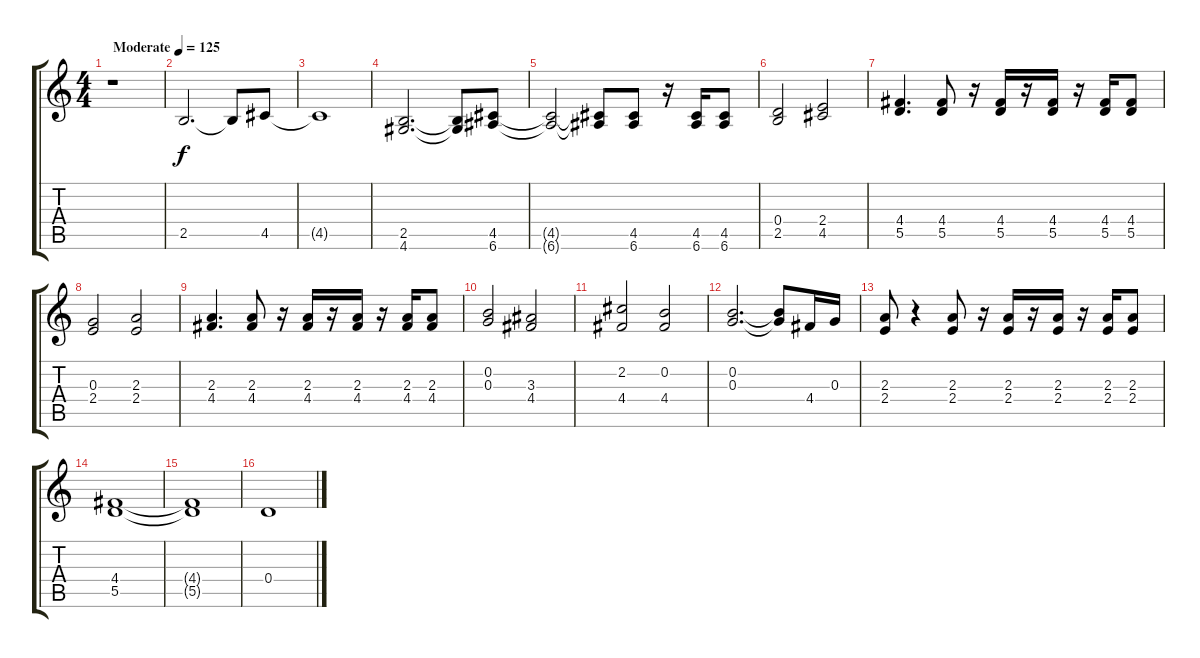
\track "" {instrument distortionguitar}
\staff {score tabs}
\tuning (E4 B3 G3 D3 A2 E2) {hide}
\ts (4 4)
\tempo (125 "Moderate")
\clef g2
\ks c
r.1{dy f instrument distortionguitar} |
2.5.2{d} 2.5{t}.8 4.5.8 |
4.5{t}.1 |
(2.5 4.6).2{d} (2.5{t} 4.6{t}).8 (4.5 6.6).8 |
(4.5{t} 6.6{t}).2 (4.5{t} 6.6{t}).8 (4.5 6.6).8 r.16 (4.5 6.6).16 (4.5 6.6).8 |
(0.4 2.5).2 (2.4 4.5).2 |
(4.4 5.5).4{d} (4.4 5.5).8 r.16 (4.4 5.5).16 r.16 (4.4 5.5).16 r.16 (4.4 5.5).16 (4.4 5.5).8 |
(0.3 2.4).2 (2.3 2.4).2 |
(2.3 4.4).4{d} (2.3 4.4).8 r.16 (2.3 4.4).16 r.16 (2.3 4.4).16 r.16 (2.3 4.4).16 (2.3 4.4).8 |
(0.2 0.3).2 (3.3 4.4).2 |
(2.2 4.4).2 (0.2 4.4).2 |
(0.2 0.3).2{d} (0.2{t} 0.3{t}).8 4.4.16 0.3.16 |
(2.3 2.4).8 r.4 (2.3 2.4).8 r.16 (2.3 2.4).16 r.16 (2.3 2.4).16 r.16 (2.3 2.4).16 (2.3 2.4).8 |
(4.4 5.5).1 |
(4.4{t} 5.5{t}).1 |
0.4.1
